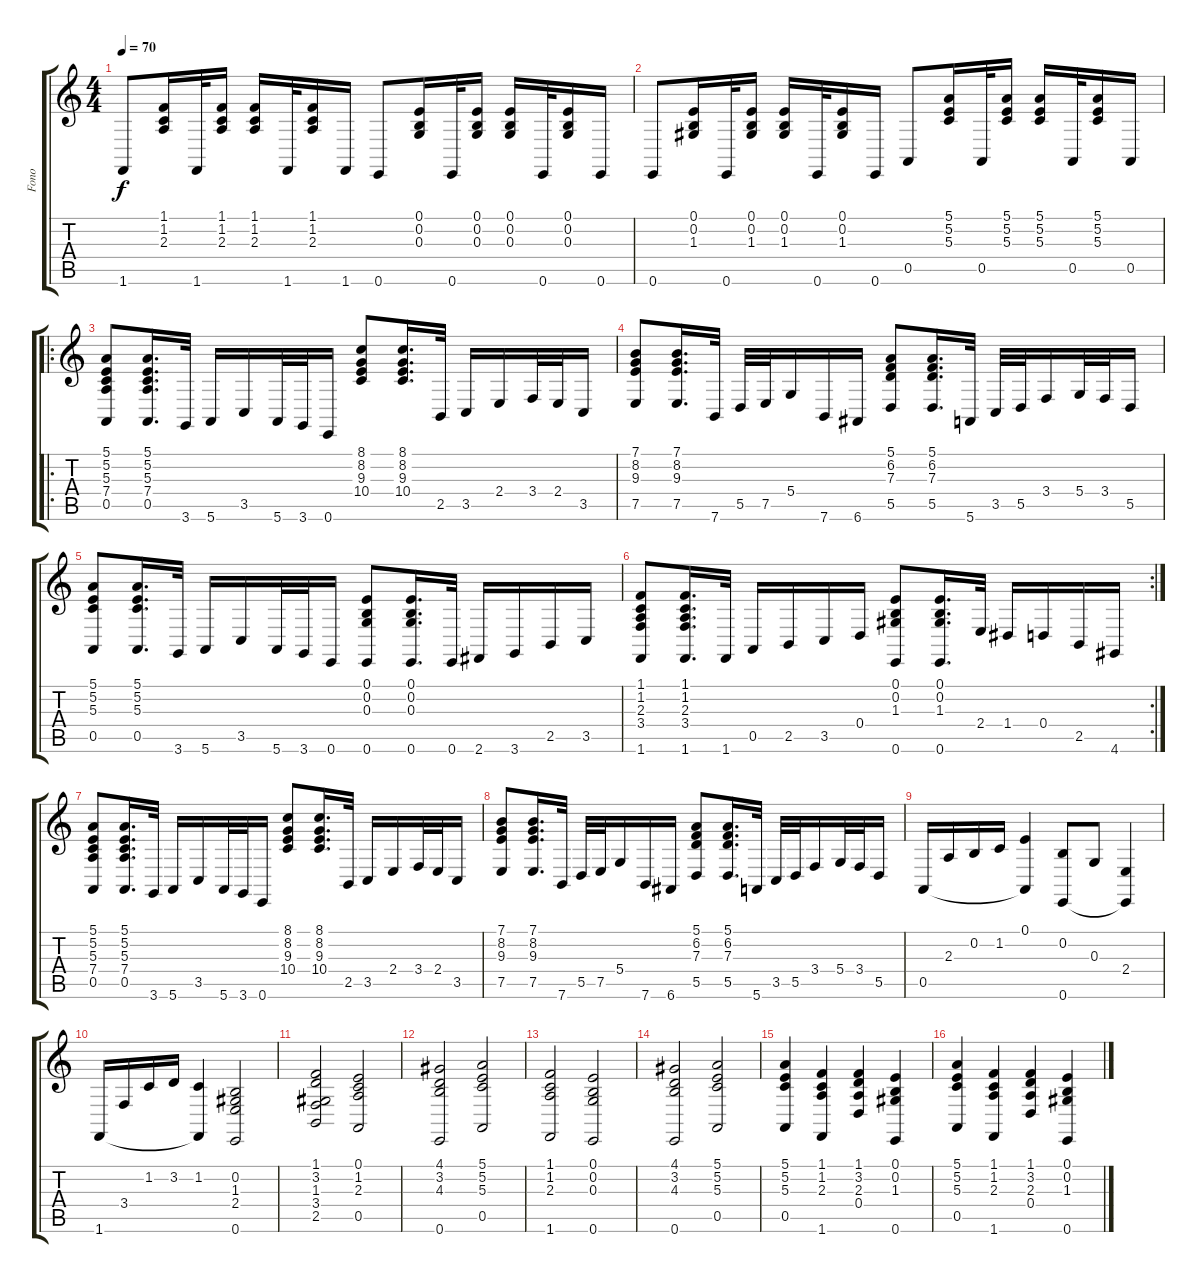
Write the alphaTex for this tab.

\track ("Fono" "Fono") {instrument electricgrandpiano}
\staff {score tabs}
\tuning (E4 B3 G3 D3 A2 E2) {hide}
\ts (4 4)
\tempo 70
\clef g2
\ks aminor
1.6.8{dy f} (1.1 1.2 2.3).16 1.6.32 (1.1 1.2 2.3).16 (1.1 1.2 2.3).16 1.6.32 (1.1 1.2 2.3).16 1.6.16 0.6.8 (0.1 0.2 0.3).16 0.6.32 (0.1 0.2 0.3).16 (0.1 0.2 0.3).16 0.6.32 (0.1 0.2 0.3).16 0.6.16 |
0.6.8 (0.1 0.2 1.3).16 0.6.32 (0.1 0.2 1.3).16 (0.1 0.2 1.3).16 0.6.32 (0.1 0.2 1.3).16 0.6.16 0.5.8 (5.1 5.2 5.3).16 0.5.32 (5.1 5.2 5.3).16 (5.1 5.2 5.3).16 0.5.32 (5.1 5.2 5.3).16 0.5.16 |
\ro
(5.1 5.2 5.3 7.4 0.5).8 (5.1 5.2 5.3 7.4 0.5).16{d} 3.6.32 5.6.16 3.5.16 5.6.32 3.6.32 0.6.16 (8.1 8.2 9.3 10.4).8 (8.1 8.2 9.3 10.4).16{d} 2.5.32 3.5.16 2.4.16 3.4.32 2.4.32 3.5.16 |
(7.1 8.2 9.3 7.5).8 (7.1 8.2 9.3 7.5).16{d} 7.6.32 5.5.32 7.5.32 5.4.16 7.6.16 6.6.16 (5.1 6.2 7.3 5.5).8 (5.1 6.2 7.3 5.5).16{d} 5.6.32 3.5.32 5.5.32 3.4.16 5.4.32 3.4.32 5.5.16 |
(5.1 5.2 5.3 0.5).8 (5.1 5.2 5.3 0.5).16{d} 3.6.32 5.6.16 3.5.16 5.6.32 3.6.32 0.6.16 (0.1 0.2 0.3 0.6).8 (0.1 0.2 0.3 0.6).16{d} 0.6.32 2.6.16 3.6.16 2.5.16 3.5.16 |
\rc 2
(1.1 1.2 2.3 3.4 1.6).8 (1.1 1.2 2.3 3.4 1.6).16{d} 1.6.32 0.5.16 2.5.16 3.5.16 0.4.16 (0.1 0.2 1.3 0.6).8 (0.1 0.2 1.3 0.6).16{d} 2.4.32 1.4.16 0.4.16 2.5.16 4.6.16 |
(5.1 5.2 5.3 7.4 0.5).8 (5.1 5.2 5.3 7.4 0.5).16{d} 3.6.32 5.6.16 3.5.16 5.6.32 3.6.32 0.6.16 (8.1 8.2 9.3 10.4).8 (8.1 8.2 9.3 10.4).16{d} 2.5.32 3.5.16 2.4.16 3.4.32 2.4.32 3.5.16 |
(7.1 8.2 9.3 7.5).8 (7.1 8.2 9.3 7.5).16{d} 7.6.32 5.5.32 7.5.32 5.4.16 7.6.16 6.6.16 (5.1 6.2 7.3 5.5).8 (5.1 6.2 7.3 5.5).16{d} 5.6.32 3.5.32 5.5.32 3.4.16 5.4.32 3.4.32 5.5.16 |
0.5.16 2.3.16 0.2.16 1.2.16 (0.1 0.5{t}).4 (0.2 0.6).8 0.3.8 (2.4 0.6{t}).4 |
1.6.16 3.4.16 1.2.16 3.2.16 (1.2 1.6{t}).4 (0.2 1.3 2.4 0.6).2 |
(1.1 3.2 1.3 3.4 2.5).2 (0.1 1.2 2.3 0.5).2 |
(4.1 3.2 4.3 0.6).2 (5.1 5.2 5.3 0.5).2 |
(1.1 1.2 2.3 1.6).2 (0.1 0.2 0.3 0.6).2 |
(4.1 3.2 4.3 0.6).2 (5.1 5.2 5.3 0.5).2 |
(5.1 5.2 5.3 0.5).4 (1.1 1.2 2.3 1.6).4 (1.1 3.2 2.3 0.4).4 (0.1 0.2 1.3 0.6).4 |
(5.1 5.2 5.3 0.5).4 (1.1 1.2 2.3 1.6).4 (1.1 3.2 2.3 0.4).4 (0.1 0.2 1.3 0.6).4
